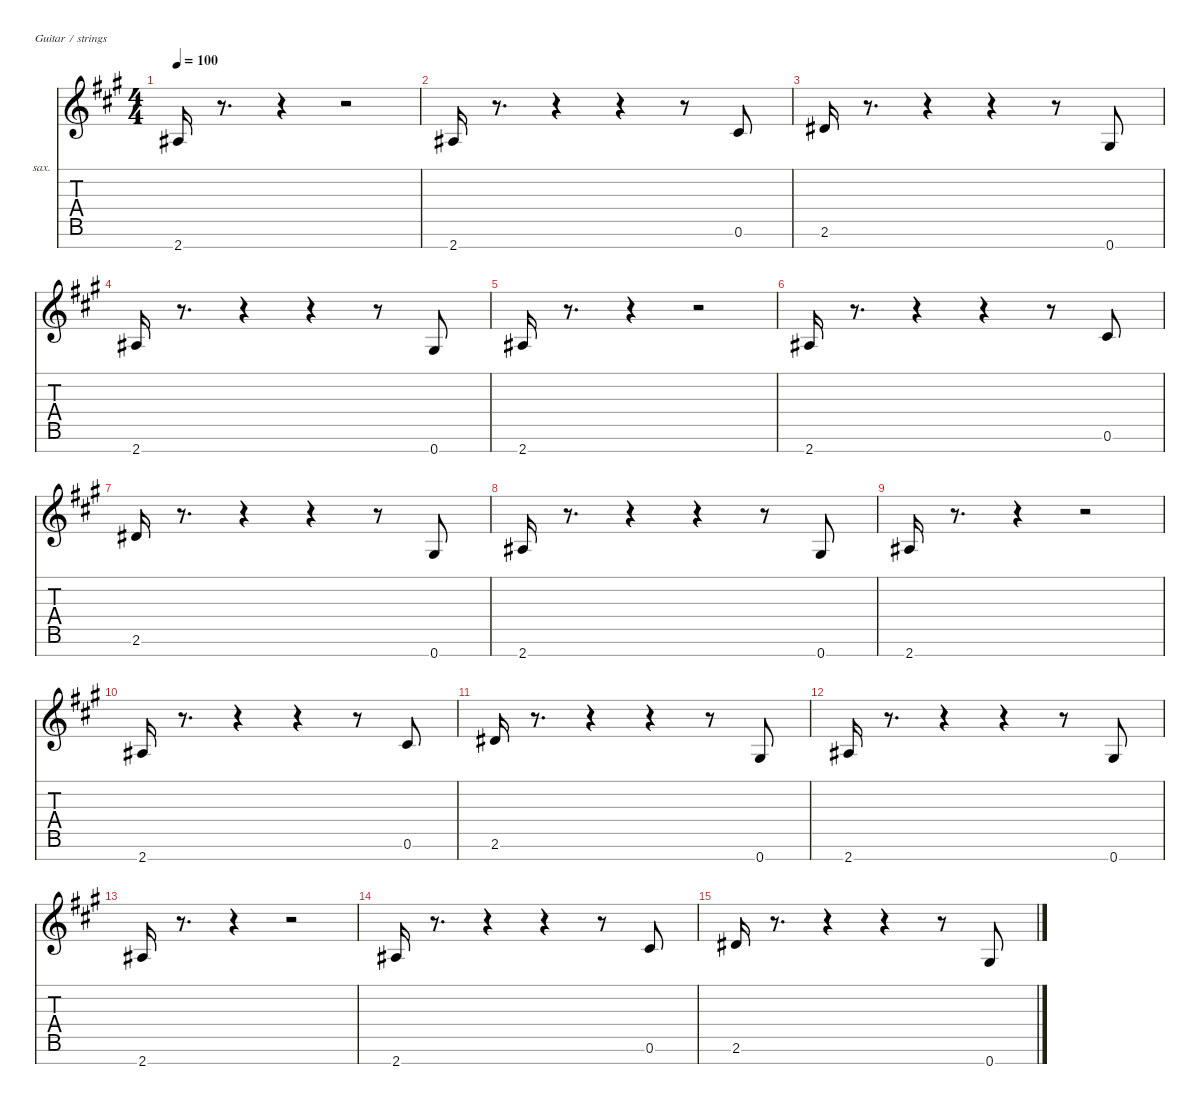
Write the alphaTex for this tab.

\defaultSystemsLayout 4
\hideDynamics
\bracketExtendMode nobrackets
\firstSystemTrackNameOrientation horizontal
\otherSystemsTrackNameOrientation horizontal
\track ("Sax" "sax.") {instrument baritonesax}
\staff {score tabs}
\tuning (E4 B3 G3 D3 A2 E2 B1)
\displaytranspose 21
\ts (4 4)
\tempo 100
\clef g2
\ks a
2.7{acc #}.16{dy f} r.8{d} r.4 r.2 |
2.7{acc #}.16 r.8{d} r.4 r.4 r.8 0.6{acc #}.8 |
2.6{acc #}.16 r.8{d} r.4 r.4 r.8 0.7{acc #}.8 |
2.7{acc #}.16 r.8{d} r.4 r.4 r.8 0.7{acc #}.8 |
2.7{acc #}.16 r.8{d} r.4 r.2 |
2.7{acc #}.16 r.8{d} r.4 r.4 r.8 0.6{acc #}.8 |
2.6{acc #}.16 r.8{d} r.4 r.4 r.8 0.7{acc #}.8 |
2.7{acc #}.16 r.8{d} r.4 r.4 r.8 0.7{acc #}.8 |
2.7{acc #}.16 r.8{d} r.4 r.2 |
2.7{acc #}.16 r.8{d} r.4 r.4 r.8 0.6{acc #}.8 |
2.6{acc #}.16 r.8{d} r.4 r.4 r.8 0.7{acc #}.8 |
2.7{acc #}.16 r.8{d} r.4 r.4 r.8 0.7{acc #}.8 |
2.7{acc #}.16 r.8{d} r.4 r.2 |
2.7{acc #}.16 r.8{d} r.4 r.4 r.8 0.6{acc #}.8 |
2.6{acc #}.16 r.8{d} r.4 r.4 r.8 0.7{acc #}.8
